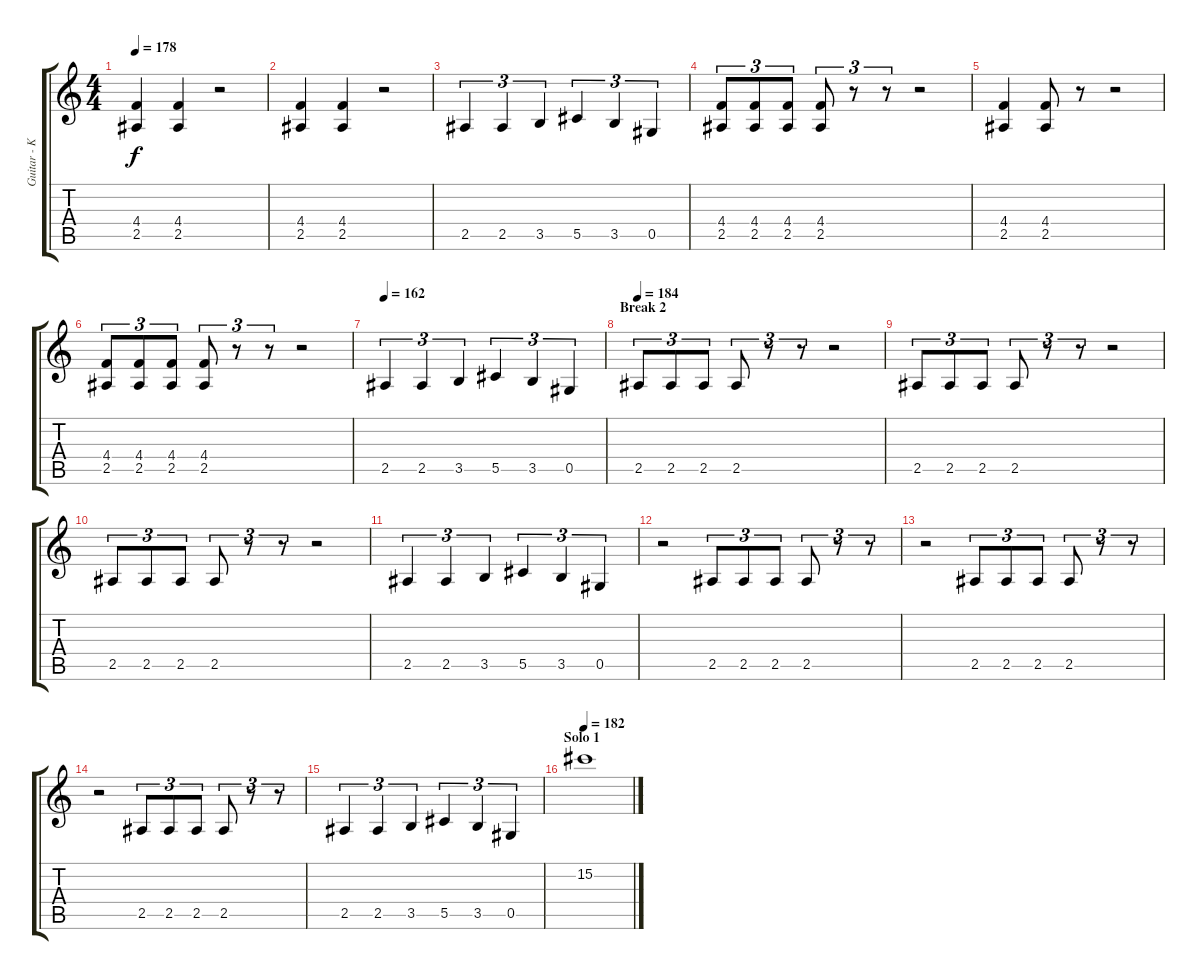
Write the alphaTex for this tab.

\track ("Guitar - Kai Hansen" "Guitar - K") {instrument distortionguitar}
\staff {score tabs}
\tuning (Eb4 Bb3 Gb3 Db3 Ab2 Eb2) {hide}
\ts (4 4)
\tempo 178
\clef g2
\ks c
(4.4 2.5).4{dy f} (4.4 2.5).4 r.2 |
(4.4 2.5).4 (4.4 2.5).4 r.2 |
2.5.4{tu (3 2)} 2.5.4{tu (3 2)} 3.5.4{tu (3 2)} 5.5.4{tu (3 2)} 3.5.4{tu (3 2)} 0.5.4{tu (3 2)} |
(4.4 2.5).8{tu (3 2)} (4.4 2.5).8{tu (3 2)} (4.4 2.5).8{tu (3 2)} (4.4 2.5).8{tu (3 2)} r.8{tu (3 2)} r.8{tu (3 2)} r.2 |
(4.4 2.5).4 (4.4 2.5).8 r.8 r.2 |
(4.4 2.5).8{tu (3 2)} (4.4 2.5).8{tu (3 2)} (4.4 2.5).8{tu (3 2)} (4.4 2.5).8{tu (3 2)} r.8{tu (3 2)} r.8{tu (3 2)} r.2 |
\tempo 162
2.5.4{tu (3 2)} 2.5.4{tu (3 2)} 3.5.4{tu (3 2)} 5.5.4{tu (3 2)} 3.5.4{tu (3 2)} 0.5.4{tu (3 2)} |
\section ("" "Break 2")
\tempo 184
2.5.8{tu (3 2)} 2.5.8{tu (3 2)} 2.5.8{tu (3 2)} 2.5.8{tu (3 2)} r.8{tu (3 2)} r.8{tu (3 2)} r.2 |
2.5.8{tu (3 2)} 2.5.8{tu (3 2)} 2.5.8{tu (3 2)} 2.5.8{tu (3 2)} r.8{tu (3 2)} r.8{tu (3 2)} r.2 |
2.5.8{tu (3 2)} 2.5.8{tu (3 2)} 2.5.8{tu (3 2)} 2.5.8{tu (3 2)} r.8{tu (3 2)} r.8{tu (3 2)} r.2 |
2.5.4{tu (3 2)} 2.5.4{tu (3 2)} 3.5.4{tu (3 2)} 5.5.4{tu (3 2)} 3.5.4{tu (3 2)} 0.5.4{tu (3 2)} |
r.2 2.5.8{tu (3 2)} 2.5.8{tu (3 2)} 2.5.8{tu (3 2)} 2.5.8{tu (3 2)} r.8{tu (3 2)} r.8{tu (3 2)} |
r.2 2.5.8{tu (3 2)} 2.5.8{tu (3 2)} 2.5.8{tu (3 2)} 2.5.8{tu (3 2)} r.8{tu (3 2)} r.8{tu (3 2)} |
r.2 2.5.8{tu (3 2)} 2.5.8{tu (3 2)} 2.5.8{tu (3 2)} 2.5.8{tu (3 2)} r.8{tu (3 2)} r.8{tu (3 2)} |
2.5.4{tu (3 2)} 2.5.4{tu (3 2)} 3.5.4{tu (3 2)} 5.5.4{tu (3 2)} 3.5.4{tu (3 2)} 0.5.4{tu (3 2)} |
\section ("" "Solo 1")
\tempo 182
15.2.1
